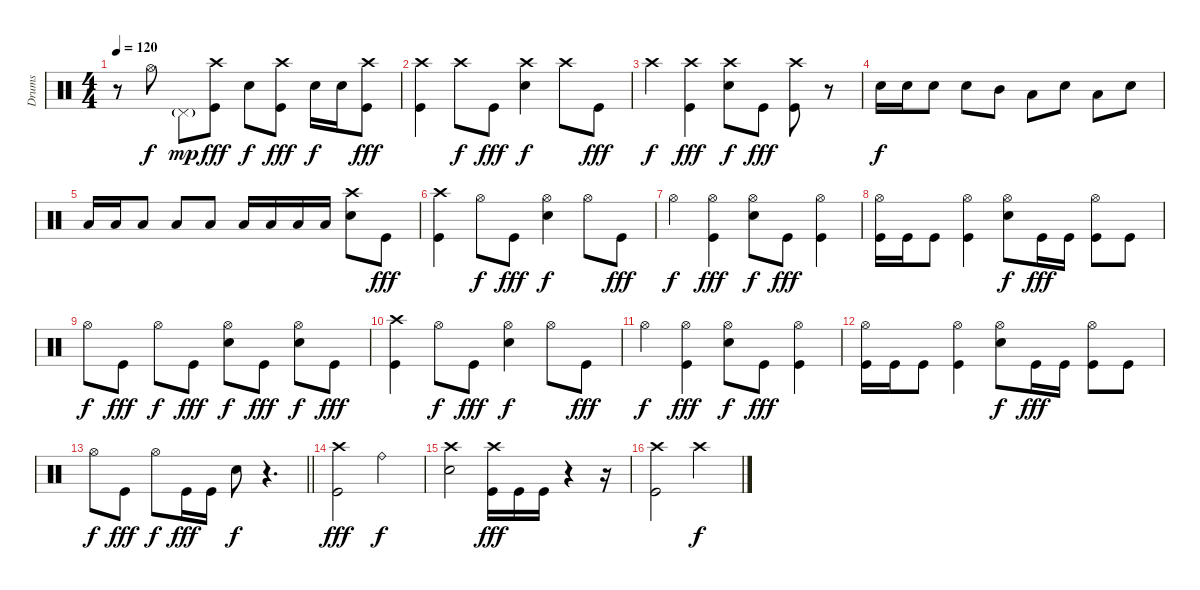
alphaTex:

\track ("Drums" "Drums") {instrument percussion}
\staff {score}
\articulation defaults
\ts (4 4)
\tempo 120
\clef neutral
\ks c
r.8{dy fff} "Hi-Hat (open)".8{dy f} "Pedal Hi-Hat (hit)"{g}.8{dy mp} ("Crash high (hit)" "Kick (hit)").8{dy fff} "Snare (hit) 2".8{dy f} ("Crash high (hit)" "Kick (hit)").8{dy fff} "Snare (hit) 2".16{dy f} "Snare (hit) 2".16 ("Crash high (hit)" "Kick (hit)").8{dy fff} |
("Crash high (hit)" "Kick (hit)").4 "Crash high (hit)".8{dy f} "Kick (hit)".8{dy fff} ("Crash high (hit)" "Snare (hit) 2").4{dy f} "Crash high (hit)".8 "Kick (hit)".8{dy fff} |
"Crash high (hit)".4{dy f} ("Crash high (hit)" "Kick (hit)").4{dy fff} ("Crash high (hit)" "Snare (hit) 2").8{dy f} "Kick (hit)".8{dy fff} ("Crash high (hit)" "Kick (hit)").8 r.8 |
"Snare (hit) 2".16{dy f} "Snare (hit) 2".16 "Snare (hit) 2".8 "Snare (hit) 2".8 "Mid Tom (hit)".8 "Low Tom (hit)".8 "Snare (hit) 2".8 "Low Tom (hit)".8 "Snare (hit) 2".8 |
"Low Tom (hit)".16 "Low Tom (hit)".16 "Low Tom (hit)".8 "Low Tom (hit)".8 "Low Tom (hit)".8 "Low Floor Tom (hit)".16 "Low Floor Tom (hit)".16 "Low Floor Tom (hit)".16 "Low Floor Tom (hit)".16 ("Crash high (hit)" "Snare (hit) 2").8 "Kick (hit)".8{dy fff} |
("Crash high (hit)" "Kick (hit)").4 "Hi-Hat (open)".8{dy f} "Kick (hit)".8{dy fff} ("Hi-Hat (open)" "Snare (hit) 2").4{dy f} "Hi-Hat (open)".8 "Kick (hit)".8{dy fff} |
"Hi-Hat (open)".4{dy f} ("Hi-Hat (open)" "Kick (hit)").4{dy fff} ("Hi-Hat (open)" "Snare (hit) 2").8{dy f} "Kick (hit)".8{dy fff} ("Hi-Hat (open)" "Kick (hit)").4 |
("Hi-Hat (open)" "Kick (hit)").16 "Kick (hit)".16 "Kick (hit)".8 ("Hi-Hat (open)" "Kick (hit)").4 ("Hi-Hat (open)" "Snare (hit) 2").8{dy f} "Kick (hit)".16{dy fff} "Kick (hit)".16 ("Hi-Hat (open)" "Kick (hit)").8 "Kick (hit)".8 |
"Hi-Hat (open)".8{dy f} "Kick (hit)".8{dy fff} "Hi-Hat (open)".8{dy f} "Kick (hit)".8{dy fff} ("Hi-Hat (open)" "Snare (hit) 2").8{dy f} "Kick (hit)".8{dy fff} ("Hi-Hat (open)" "Snare (hit) 2").8{dy f} "Kick (hit)".8{dy fff} |
("Crash high (hit)" "Kick (hit)").4 "Hi-Hat (open)".8{dy f} "Kick (hit)".8{dy fff} ("Hi-Hat (open)" "Snare (hit) 2").4{dy f} "Hi-Hat (open)".8 "Kick (hit)".8{dy fff} |
"Hi-Hat (open)".4{dy f} ("Hi-Hat (open)" "Kick (hit)").4{dy fff} ("Hi-Hat (open)" "Snare (hit) 2").8{dy f} "Kick (hit)".8{dy fff} ("Hi-Hat (open)" "Kick (hit)").4 |
("Hi-Hat (open)" "Kick (hit)").16 "Kick (hit)".16 "Kick (hit)".8 ("Hi-Hat (open)" "Kick (hit)").4 ("Hi-Hat (open)" "Snare (hit) 2").8{dy f} "Kick (hit)".16{dy fff} "Kick (hit)".16 ("Hi-Hat (open)" "Kick (hit)").8 "Kick (hit)".8 |
\barLineRight lightlight "Hi-Hat (open)".8{dy f} "Kick (hit)".8{dy fff} "Hi-Hat (open)".8{dy f} "Kick (hit)".16{dy fff} "Kick (hit)".16 "Snare (hit) 2".8{dy f}
r.4{d} |
("Crash high (hit)" "Kick (hit)").2{dy fff} "Ride (bell)".2{dy f} |
("Crash high (hit)" "Snare (hit) 2").2 ("Crash high (hit)" "Kick (hit)").16{dy fff} "Kick (hit)".16 "Kick (hit)".16 r.4 r.16 |
("Crash high (hit)" "Kick (hit)").2 "Crash high (hit)".2{dy f}
